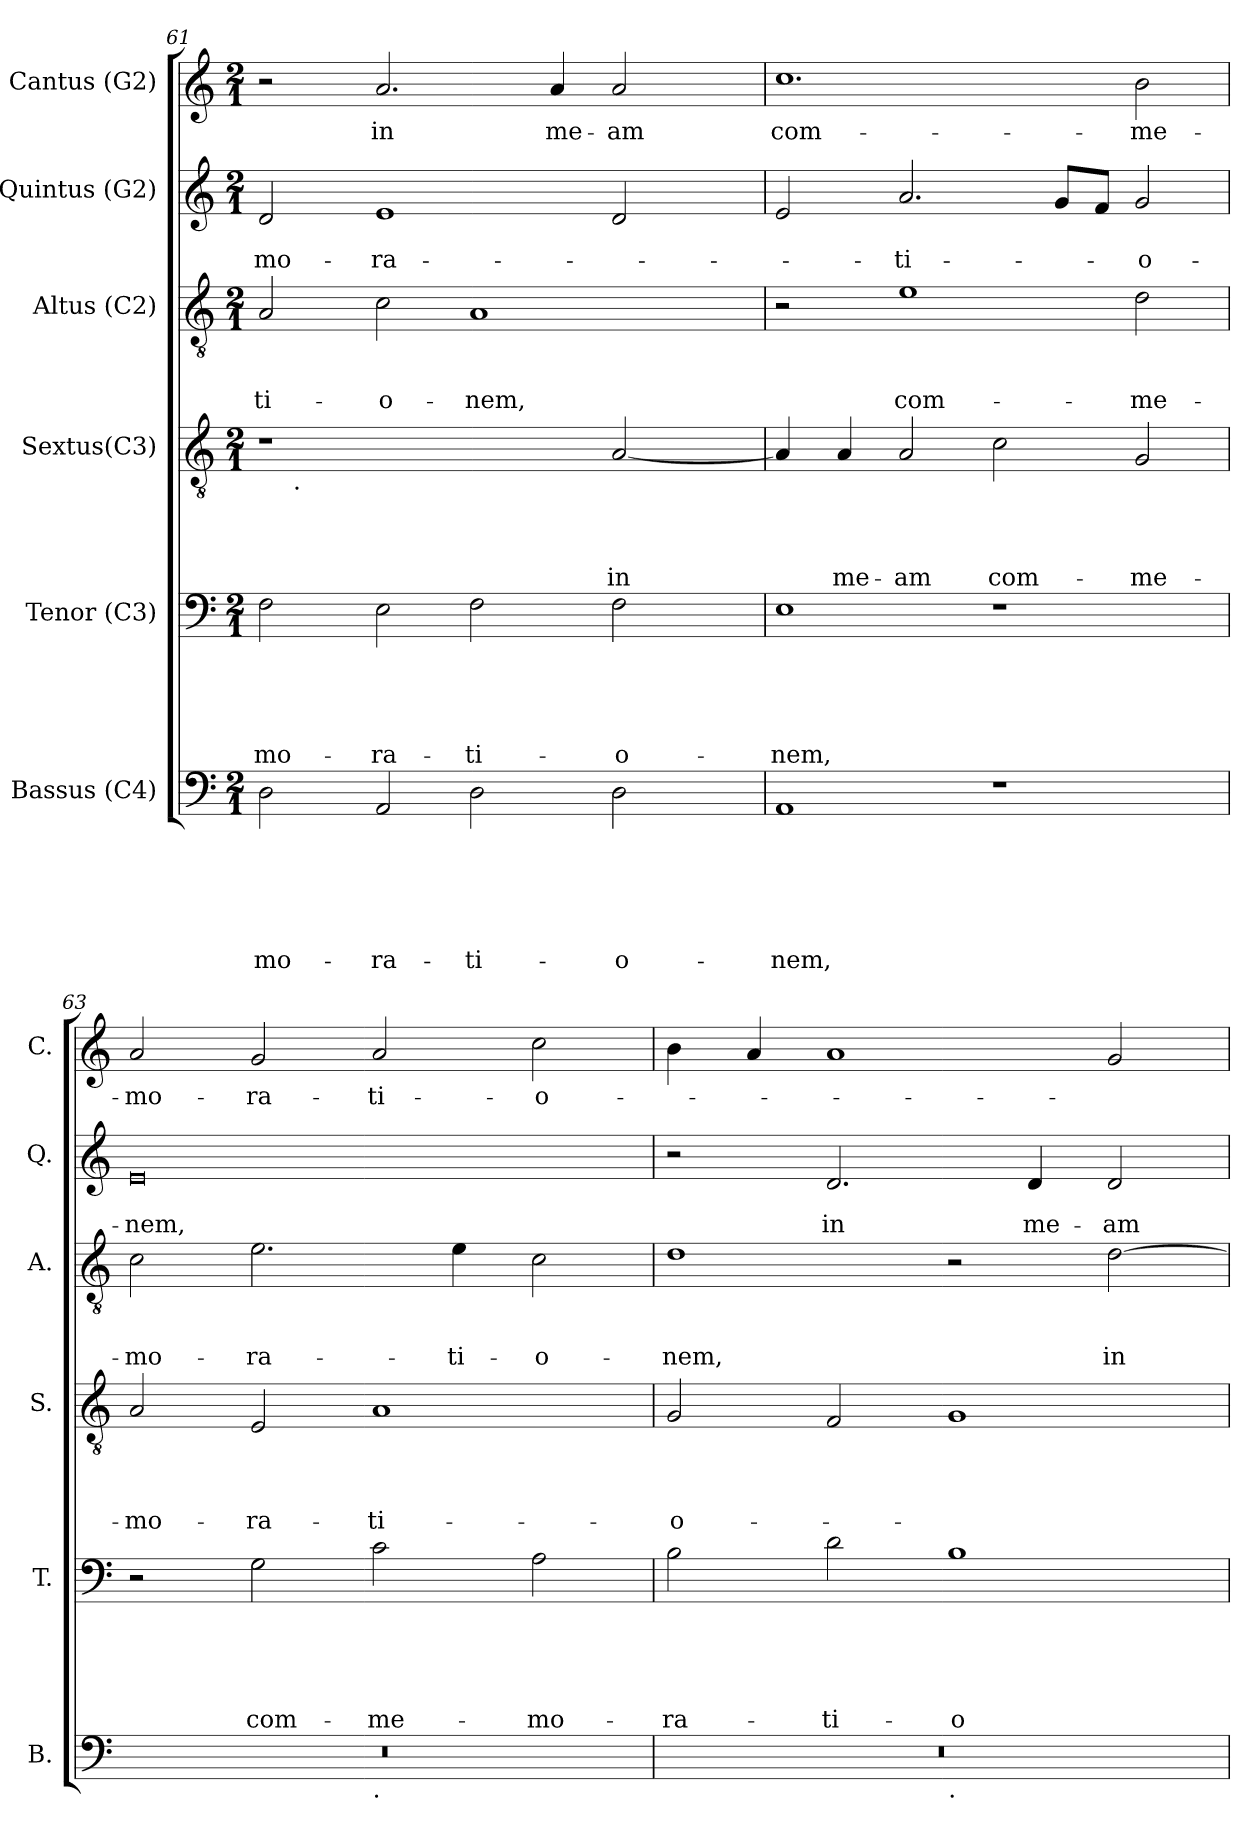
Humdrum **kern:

**kern	**text	**text	**text	**text	**text	**text	**kern	**text	**text	**text	**text	**text	**kern	**text	**text	**text	**text	**kern	**text	**text	**text	**kern	**text	**text	**kern	**text
*part6	*part6	*part6	*part6	*part6	*part6	*part6	*part5	*part5	*part5	*part5	*part5	*part5	*part4	*part4	*part4	*part4	*part4	*part3	*part3	*part3	*part3	*part2	*part2	*part2	*part1	*part1
*staff6	*staff6	*staff6	*staff6	*staff6	*staff6	*staff6	*staff5	*staff5	*staff5	*staff5	*staff5	*staff5	*staff4	*staff4	*staff4	*staff4	*staff4	*staff3	*staff3	*staff3	*staff3	*staff2	*staff2	*staff2	*staff1	*staff1
*I"Bassus (C4)	*	*	*	*	*	*	*I"Tenor (C3)	*	*	*	*	*	*I"Sextus(C3)	*	*	*	*	*I"Altus (C2)	*	*	*	*I"Quintus (G2)	*	*	*I"Cantus (G2)	*
*I'B.	*	*	*	*	*	*	*I'T.	*	*	*	*	*	*I'S.	*	*	*	*	*I'A.	*	*	*	*I'Q.	*	*	*I'C.	*
!!LO:PB:g=z
*clefF4	*	*	*	*	*	*	*clefF4	*	*	*	*	*	*clefGv2	*	*	*	*	*clefGv2	*	*	*	*clefG2	*	*	*clefG2	*
*k[]	*	*	*	*	*	*	*k[]	*	*	*	*	*	*k[]	*	*	*	*	*k[]	*	*	*	*k[]	*	*	*k[]	*
*C:	*	*	*	*	*	*	*C:	*	*	*	*	*	*C:	*	*	*	*	*C:	*	*	*	*C:	*	*	*C:	*
*M2/1	*	*	*	*	*	*	*M2/1	*	*	*	*	*	*M2/1	*	*	*	*	*M2/1	*	*	*	*M2/1	*	*	*M2/1	*
=61	=61	=61	=61	=61	=61	=61	=61	=61	=61	=61	=61	=61	=61	=61	=61	=61	=61	=61	=61	=61	=61	=61	=61	=61	=61	=61
!	!	!	!	!	!	!LO:LY:b	!	!	!	!	!	!LO:LY:b	!	!	!	!	!	!	!	!	!LO:LY:b	!	!	!LO:LY:b	!	!
*	*	*	*	*	*	*	*	*	*	*	*	*	*^	*	*	*	*	*	*	*	*	*	*	*	*	*
2D\	.	.	.	.	.	-mo-	2F\	.	.	.	.	-mo-	1r	16.ryy	.	.	.	.	2A/	.	.	-ti-	2d/	.	-mo-	2r	.
!	!	!	!	!	!	!	!	!	!	!	!	!	!	!LO:TX:b:t=.	!	!	!	!	!	!	!	!	!	!	!	!	!
.	.	.	.	.	.	.	.	.	.	.	.	.	.	1ryy	.	.	.	.	.	.	.	.	.	.	.	.	.
!	!	!	!	!	!	!LO:LY:b	!	!	!	!	!	!LO:LY:b	!	!	!	!	!	!	!	!	!	!LO:LY:b	!	!	!LO:LY:b	!	!LO:LY:b
2AA/	.	.	.	.	.	-ra-	2E\	.	.	.	.	-ra-	.	.	.	.	.	.	2c\	.	.	-o-	1e	.	-ra-	2.a/	in
!	!	!	!	!	!	!LO:LY:b	!	!	!	!	!	!LO:LY:b	!	!	!	!	!	!	!	!	!	!LO:LY:b	!	!	!	!	!
2D\	.	.	.	.	.	-ti-	2F\	.	.	.	.	-ti-	2ryy	.	.	.	.	.	1A	.	.	-nem,	.	.	.	.	.
.	.	.	.	.	.	.	.	.	.	.	.	.	.	2ryy	.	.	.	.	.	.	.	.	.	.	.	.	.
!	!	!	!	!	!	!	!	!	!	!	!	!	!	!	!	!	!	!	!	!	!	!	!	!	!	!	!LO:LY:b
.	.	.	.	.	.	.	.	.	.	.	.	.	.	.	.	.	.	.	.	.	.	.	.	.	.	4a/	me-
!	!	!	!	!	!	!LO:LY:b	!	!	!	!	!	!LO:LY:b	!	!	!	!	!	!LO:LY:b	!	!	!	!	!	!	!	!	!LO:LY:b:rj
2D\	.	.	.	.	.	-o-	2F\	.	.	.	.	-o-	[<2A/	.	.	.	.	in	.	.	.	.	2d/	.	.	2a/	-am
.	.	.	.	.	.	.	.	.	.	.	.	.	.	4ryy	.	.	.	.	.	.	.	.	.	.	.	.	.
.	.	.	.	.	.	.	.	.	.	.	.	.	.	8ryy	.	.	.	.	.	.	.	.	.	.	.	.	.
.	.	.	.	.	.	.	.	.	.	.	.	.	.	32ryy	.	.	.	.	.	.	.	.	.	.	.	.	.
=62	=62	=62	=62	=62	=62	=62	=62	=62	=62	=62	=62	=62	=62	=62	=62	=62	=62	=62	=62	=62	=62	=62	=62	=62	=62	=62	=62
!	!	!	!	!	!	!LO:LY:b	!	!	!	!	!	!LO:LY:b	!	!	!	!	!	!	!	!	!	!	!	!	!	!	!LO:LY:b
*	*	*	*	*	*	*	*	*	*	*	*	*	*v	*v	*	*	*	*	*	*	*	*	*	*	*	*	*
1AA	.	.	.	.	.	-nem,	1E	.	.	.	.	-nem,	4A/]	.	.	.	.	2r	.	.	.	2e/	.	.	1.cc	com-
!	!	!	!	!	!	!	!	!	!	!	!	!	!	!	!	!	!LO:LY:b	!	!	!	!	!	!	!	!	!
.	.	.	.	.	.	.	.	.	.	.	.	.	4A/	.	.	.	me-	.	.	.	.	.	.	.	.	.
!	!	!	!	!	!	!	!	!	!	!	!	!	!	!	!	!	!LO:LY:b:rj	!	!	!	!LO:LY:b	!	!	!LO:LY:b	!	!
.	.	.	.	.	.	.	.	.	.	.	.	.	2A/	.	.	.	-am	1e	.	.	com-	2.a/	.	-ti-	.	.
!	!	!	!	!	!	!	!	!	!	!	!	!	!	!	!	!	!LO:LY:b	!	!	!	!	!	!	!	!	!
1r	.	.	.	.	.	.	1r	.	.	.	.	.	2c\	.	.	.	com-	.	.	.	.	.	.	.	.	.
.	.	.	.	.	.	.	.	.	.	.	.	.	.	.	.	.	.	.	.	.	.	8g/L	.	.	.	.
.	.	.	.	.	.	.	.	.	.	.	.	.	.	.	.	.	.	.	.	.	.	8f/J	.	.	.	.
!	!	!	!	!	!	!	!	!	!	!	!	!	!	!	!	!	!LO:LY:b	!	!	!	!LO:LY:b	!	!	!LO:LY:b	!	!LO:LY:b
.	.	.	.	.	.	.	.	.	.	.	.	.	2G/	.	.	.	-me-	2d\	.	.	-me-	2g/	.	-o-	2b\	-me-
=63	=63	=63	=63	=63	=63	=63	=63	=63	=63	=63	=63	=63	=63	=63	=63	=63	=63	=63	=63	=63	=63	=63	=63	=63	=63	=63
!	!	!	!	!	!	!	!	!	!	!	!	!	!	!	!	!	!LO:LY:b	!	!	!	!LO:LY:b	!	!	!LO:LY:b	!	!LO:LY:b
*^	*	*	*	*	*	*	*	*	*	*	*	*	*	*	*	*	*	*	*	*	*	*	*	*	*	*
0r	1ryy	.	.	.	.	.	.	2r	.	.	.	.	.	2A/	.	.	.	-mo-	2c\	.	.	-mo-	0e	.	-nem,	2a/	-mo-
!	!	!	!	!	!	!	!	!	!	!	!	!	!LO:LY:b	!	!	!	!	!LO:LY:b	!	!	!	!LO:LY:b	!	!	!	!	!LO:LY:b
.	.	.	.	.	.	.	.	2G\	.	.	.	.	com-	2E/	.	.	.	-ra-	2.e\	.	.	-ra-	.	.	.	2g/	-ra-
!	!LO:TX:b:t=.	!	!	!	!	!	!	!	!	!	!	!	!	!	!	!	!	!	!	!	!	!	!	!	!	!	!
!	!	!	!	!	!	!	!	!	!	!	!	!	!LO:LY:b	!	!	!	!	!LO:LY:b	!	!	!	!	!	!	!	!	!LO:LY:b
.	1ryy	.	.	.	.	.	.	2c\	.	.	.	.	-me-	1A	.	.	.	-ti-	.	.	.	.	.	.	.	2a/	-ti-
!	!	!	!	!	!	!	!	!	!	!	!	!	!	!	!	!	!	!	!	!	!	!LO:LY:b	!	!	!	!	!
.	.	.	.	.	.	.	.	.	.	.	.	.	.	.	.	.	.	.	4e\	.	.	-ti-	.	.	.	.	.
!	!	!	!	!	!	!	!	!	!	!	!	!	!LO:LY:b	!	!	!	!	!	!	!	!	!LO:LY:b	!	!	!	!	!LO:LY:b
.	.	.	.	.	.	.	.	2A\	.	.	.	.	-mo-	.	.	.	.	.	2c\	.	.	-o-	.	.	.	2cc\	-o-
=64	=64	=64	=64	=64	=64	=64	=64	=64	=64	=64	=64	=64	=64	=64	=64	=64	=64	=64	=64	=64	=64	=64	=64	=64	=64	=64	=64
!	!	!	!	!	!	!	!	!	!	!	!	!	!LO:LY:b	!	!	!	!	!LO:LY:b	!	!	!	!LO:LY:b	!	!	!	!	!
0r	1ryy	.	.	.	.	.	.	2B\	.	.	.	.	-ra-	2G/	.	.	.	-o-	1d	.	.	-nem,	2r	.	.	4b\	.
.	.	.	.	.	.	.	.	.	.	.	.	.	.	.	.	.	.	.	.	.	.	.	.	.	.	4a/	.
!	!	!	!	!	!	!	!	!	!	!	!	!	!LO:LY:b	!	!	!	!	!	!	!	!	!	!	!	!LO:LY:b	!	!
.	.	.	.	.	.	.	.	2d\	.	.	.	.	-ti-	2F/	.	.	.	.	.	.	.	.	2.d/	.	in	1a	.
!	!LO:TX:b:t=.	!	!	!	!	!	!	!	!	!	!	!	!	!	!	!	!	!	!	!	!	!	!	!	!	!	!
!	!	!	!	!	!	!	!	!	!	!	!	!	!LO:LY:b:rj	!	!	!	!	!	!	!	!	!	!	!	!	!	!
.	1ryy	.	.	.	.	.	.	1B	.	.	.	.	-o-	1G	.	.	.	.	2r	.	.	.	.	.	.	.	.
!	!	!	!	!	!	!	!	!	!	!	!	!	!	!	!	!	!	!	!	!	!	!	!	!	!LO:LY:b	!	!
.	.	.	.	.	.	.	.	.	.	.	.	.	.	.	.	.	.	.	.	.	.	.	4d/	.	me-	.	.
!	!	!	!	!	!	!	!	!	!	!	!	!	!	!	!	!	!	!	!	!	!	!LO:LY:b	!	!	!LO:LY:b:rj	!	!
.	.	.	.	.	.	.	.	.	.	.	.	.	.	.	.	.	.	.	[>2d\	.	.	in	2d/	.	-am	2g/	.
*v	*v	*	*	*	*	*	*	*	*	*	*	*	*	*	*	*	*	*	*	*	*	*	*	*	*	*	*
=	=	=	=	=	=	=	=	=	=	=	=	=	=	=	=	=	=	=	=	=	=	=	=	=	=	=
*-	*-	*-	*-	*-	*-	*-	*-	*-	*-	*-	*-	*-	*-	*-	*-	*-	*-	*-	*-	*-	*-	*-	*-	*-	*-	*-
